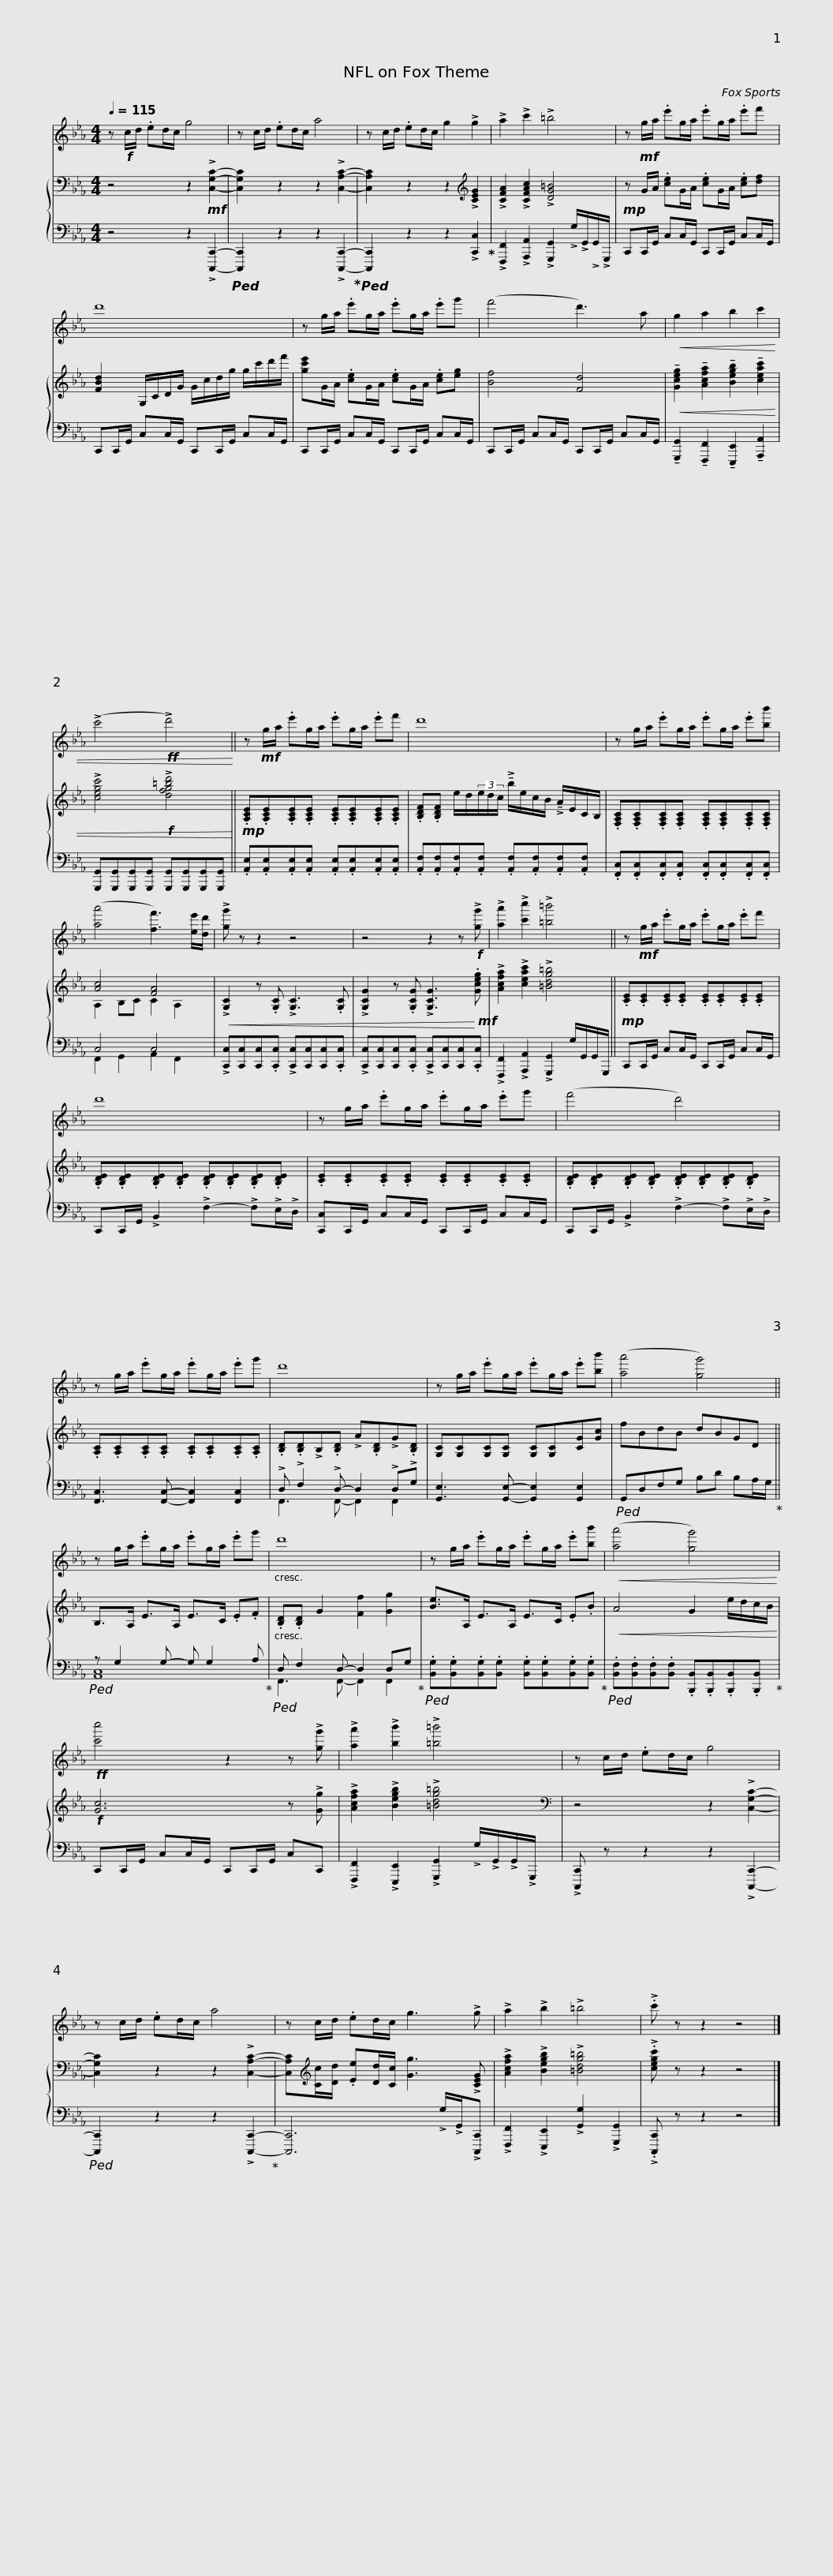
X:1
%%score 1 { ( 2 4 ) | ( 3 5 ) }
L:1/8
Q:1/4=115
M:4/4
I:linebreak $
K:Eb
V:1 treble
V:2 bass
V:4 bass
V:3 bass
V:5 bass
V:1
 z!f! c/d/ .ed/c/ g4 | z c/d/ .ed/c/ a4 | z c/d/ .ed/c/ g2 !>!g2 | !>!a2 !>!c'2 !>!=b4 |$ z!mf! g/a/ .e'g/a/ .e'g/a/ .e'f' | %5
 d'8 |$ z g/a/ .e'g/a/ .e'g/a/ .e'g' | (f'4 d'3) a |!<(! g2 a2 b2 c'2 |$ (!>!c'4!ff! !>!d'4)!<)! || %10
 z!mf! g/a/ .e'g/a/ .e'g/a/ .e'f' | d'8 |$ z g/a/ .e'g/a/ .e'g/a/ .e'[bb'] | ([aa']4 [ff']3) [ee']/[dd']/ | !>![gg'] z z2 z4 |$ %15
 z4 z2 z!f! !>![gg'] | !>![aa']2 !>![c'c'']2 !>![=b=b']4 || z!mf! g/a/ .e'g/a/ .e'g/a/ .e'f' |$ d'8 | z g/a/ .e'g/a/ .e'g/a/ .e'g' | %20
 (f'4 d'4) |$ z g/a/ .e'g/a/ .e'g/a/ .e'g' | d'8 | z g/a/ .e'g/a/ .e'g/a/ .e'[bb'] |$ ([aa']4 [gg']4) || %25
 z g/a/ .e'g/a/ .e'g/a/ .e'g' | d'8 |$ z g/a/ .e'g/a/ .e'g/a/ .e'[bb'] |!<(! ([aa']4 [gg']4)!<)! |!ff! [c'c'']4 z2 z !>![gg'] | %30
 !>![aa']2 !>![bb']2 !>![=b=b']4 |$ z c/d/ .ed/c/ g4 | z c/d/ .ed/c/ a4 | z c/d/ .ed/c/ g3 !>!g | !>!a2 !>!b2 !>!=b4 | %35
 !>!.c' z z2 z4 |] %36
V:2
 z4 z2!mf! !>![C,G,C]2- | [C,G,C]2 z2 z2 !>![C,A,C]2- | [C,A,C]2 z2 z2[K:treble] !>![CEG]2 | !>![CFA]2 !>![CFAc]2 !>![DG=B]4 |$!mp! z G/A/ .[ce]G/A/ .[ce]G/A/ .[ce][df] | %5
 [FBd]2 G,/C/D/G/ G/c/d/g/ g/c'/d'/f'/ |$ [gc'e']G/A/ .[ce]G/A/ .[ce]G/A/ .[ce][eg] | [Bf]4 [Fd]4 |!<(! !tenuto![Gceg]2 !tenuto![Acfa]2 !tenuto![Begb]2 !tenuto![ceac']2 |$ !>![cegc']4!f! !>![dfg=bd']4!<)! || %10
!mp! .[A,CE].[A,CE].[A,CE].[A,CE] .[A,CE].[A,CE].[A,CE].[A,CE] | .[B,DF].[B,DF] e/d/(3e/d/c/ !>!!tenuto!b/e/c/B/ !>!!tenuto!A/E/C/B,/ |$ .[F,A,C].[F,A,C].[F,A,C].[F,A,C] .[F,A,C].[F,A,C].[F,A,C].[F,A,C] | [Ac]4 [FA]4 |!<(! !>![G,C]2 z .[G,C] !>![G,C]3 .[G,C] |$ %15
 !>![G,CG]2 z .[G,CG] !>![G,CG]3!<)!!mf! .[Gceg] | !>![Acfa]2 !>![ceac']2 !>![=Bdg=b]4 ||!mp! .[CE].[CE].[CE].[CE] .[CE].[CE].[CE].[CE] |$ .[B,DE].[B,DE].[B,DE].[B,DE] .[B,DE].[B,DE].[B,DE].[B,DE] | .[CE].[CE].[CE].[CE] .[CE].[CE].[CE].[CE] | %20
 .[B,DE].[B,DE].[B,DE].[B,DE] .[B,DE].[B,DE].[B,DE].[B,DE] |$ .[A,C].[A,C].[A,C].[A,C] .[A,C].[A,C].[A,C].[A,C] | .[B,D].[B,D]!>!B,.[B,D] !>!A.[B,D]!>!G.[B,D] | [G,C][G,C][G,C][G,C] [G,C][G,C][CG][Gc] |$ fBdB dBGD || %25
 B,>A, E>A, E>C .E.F | .[B,D].[B,D] G2 [Ff]2 [Gg]2 |$ [Be]>A, E>A, E>C .E.B |!<(! A4 G2 e/d/c/B/!<)! |!f! [Gc]6 z !>![Gg] | %30
 !>![Acfa]2 !>![Begb]2 !>![=Bdg=b]4 |$[K:bass] z4 z2 !>![C,G,C]2- | [C,G,C]2 z2 z2 !>![C,A,C]2- | [C,A,C][K:treble][Cc]/[Dd]/ .[Ee][Dd]/[Cc]/ [Gg]3 !>![CEG] | !>![Acfa]2 !>![Begb]2 !>![=Bdg=b]4 | %35
 !>!.[cegc'] z z2 z4 |] %36
V:3
 z4 z2 !>![C,,,C,,]2- |!ped! [C,,,C,,]2 z2 z2 !>![C,,,C,,]2-!ped-up! |!ped! [C,,,C,,]2 z2 z2 !>![C,,C,]2!ped-up! | !>![F,,,F,,]2 !>![A,,,A,,]2 !>![G,,,G,,]2 !>!G,/!>!G,,/!>!G,,/!>!G,,,/ |$ C,,C,,/G,,/ C,C,/G,,/ C,,C,,/G,,/ C,C,/G,,/ | %5
 C,,C,,/G,,/ C,C,/G,,/ C,,C,,/G,,/ C,C,/G,,/ |$ C,,C,,/G,,/ C,C,/G,,/ C,,C,,/G,,/ C,C,/G,,/ | C,,C,,/G,,/ C,C,/G,,/ C,,C,,/G,,/ C,C,/G,,/ | !tenuto![G,,,G,,]2 !tenuto![F,,,F,,]2 !tenuto![E,,,E,,]2 !tenuto![A,,,A,,]2 |$ [G,,,G,,][G,,,G,,][G,,,G,,][G,,,G,,] [G,,,G,,][G,,,G,,][G,,,G,,][G,,,G,,] || %10
 .[A,,E,].[A,,E,].[A,,E,].[A,,E,] .[A,,E,].[A,,E,].[A,,E,].[A,,E,] | .[A,,F,].[A,,F,].[A,,F,].[A,,F,] .[A,,F,].[A,,F,].[A,,F,].[A,,F,] |$ .[F,,C,].[F,,C,].[F,,C,].[F,,C,] .[F,,C,].[F,,C,].[F,,C,].[F,,C,] | C,4 C,4 | !>![C,,C,][C,,C,][C,,C,].[C,,C,] !>![C,,C,][C,,C,][C,,C,].[C,,C,] |$ %15
 !>![C,,C,][C,,C,][C,,C,].[C,,C,] !>![C,,C,][C,,C,][C,,C,].[C,,C,] | !>![F,,,F,,]2 !>![A,,,A,,]2 !>![G,,,G,,]2 G,/G,,/G,,/G,,,/ || C,,C,,/G,,/ C,C,/G,,/ C,,C,,/G,,/ C,C,/G,,/ |$ C,,C,,/G,,/ !>!B,,2 !>!F,2- !>!F,!>!E,/!>!D,/ | [C,,C,]C,,/G,,/ C,C,/G,,/ C,,C,,/G,,/ C,C,/G,,/ | %20
 C,,C,,/G,,/ !>!B,,2 !>!F,2- !>!F,!>!E,/!>!D,/ |$ [F,,C,]3 [F,,C,]- [F,,C,]2 [F,,C,]2 | !>!D, !>!F,2 !>!D,- D,2 !>!D,!>!G, | [G,,E,]3 [G,,E,]- [G,,E,]2 [G,,E,]2 |$!ped! G,,D,F,G, B,D B,A,/G,/!ped-up! || %25
!ped! z G,2 G,- G, G,2 A,!ped-up! |!ped! D, F,2 D,- D,2 D,G,!ped-up! |$!ped! .[B,,G,].[B,,G,].[B,,G,].[B,,G,] .[B,,G,].[B,,G,].[B,,G,].[B,,G,]!ped-up! |!ped! .[B,,F,].[B,,F,].[B,,F,].[B,,F,] .[B,,,B,,].[B,,,B,,].[B,,,B,,].[B,,,B,,]!ped-up! | C,,C,,/G,,/ C,C,/G,,/ C,,C,,/G,,/ C,C,, | %30
 !>![F,,,F,,]2 !>![E,,,E,,]2 !>![G,,,G,,]2 !>!G,/!>!G,,/!>!G,,/!>!G,,,/ |$ !>![C,,,C,,] z z2 z2 !>![C,,,C,,]2- |!ped! [C,,,C,,]2 z2 z2 !>![C,,,C,,]2-!ped-up! | [C,,,C,,]6 !>!G,/!>!G,,/!>![C,,,C,,] | !>![F,,,F,,]2 !>![E,,,E,,]2 !>![G,,G,]2 !>![G,,,G,,]2 | %35
 !>!.[C,,,C,,] z z2 z4 |] %36
V:4
 x8 | x8 | x6[K:treble] x2 | x8 |$ x8 | %5
 x8 |$ x8 | x8 | x8 |$ x8 || %10
 x8 | x8 |$ x8 | A,2 B,C C2 A,2 | x8 |$ %15
 x8 | x8 || x8 |$ x8 | x8 | %20
 x8 |$ x8 | x8 | x8 |$ x8 || %25
 x8 | x8 |$ x8 | x8 | x8 | %30
 x8 |$[K:bass] x8 | x8 | x[K:treble] x7 | x8 | %35
 x8 |] %36
V:5
 x8 | x8 | x8 | x8 |$ x8 | %5
 x8 |$ x8 | x8 | x8 |$ x8 || %10
 x8 | x8 |$ x8 | F,,2 G,,2 A,,2 F,,2 | x8 |$ %15
 x8 | x8 || x8 |$ x8 | x8 | %20
 x8 |$ x8 | F,,3 F,,- F,,2 F,,2 | x8 |$ x8 || %25
 [A,,C,]8 | F,,3 F,,- F,,2 F,,2 |$ x8 | x8 | x8 | %30
 x8 |$ x8 | x8 | x8 | x8 | %35
 x8 |] %36
